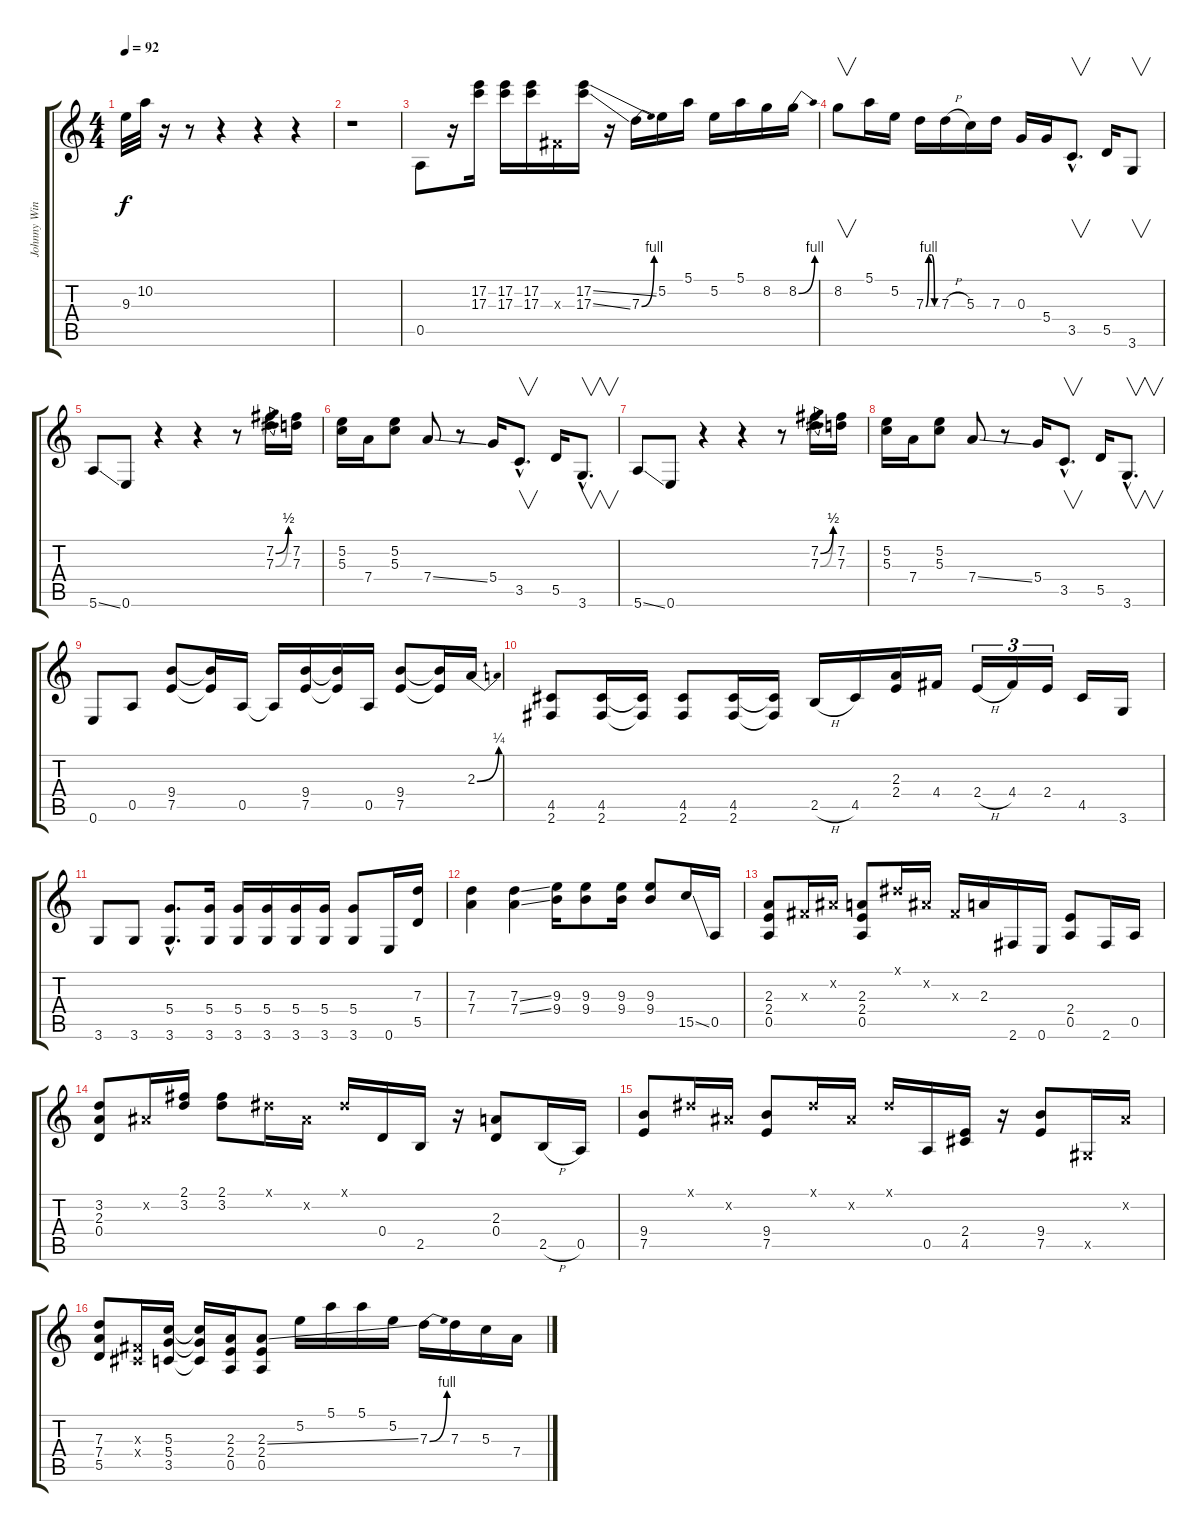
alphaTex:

\track ("Johnny Winters" "Johnny Win") {instrument distortionguitar}
\staff {score tabs}
\tuning (E4 B3 G3 D3 A2 E2) {hide}
\ts (4 4)
\tempo 92
\clef g2
\ks c
9.3.32{dy f instrument distortionguitar} 10.2.32 r.16 r.8 r.4 r.4 r.4 |
r.1 |
0.5.8 r.16 (17.2 17.3).16 (17.2 17.3).16 (17.2 17.3).16 -1.3{x}.16 (17.2{ss} 17.3{ss}).16 r.16 7.3{be (bend 0 0 60 4)}.16 5.2.16 5.1.16 5.2.16 5.1.16 8.2.16 8.2{be (bend 0 0 60 4)}.16 |
8.2.8{v} 5.1.16 5.2.16 7.3{be (custom 0 0 15 4 30 4 45 0 60 0)}.16 7.3{h}.16 5.3.16 7.3.16 0.3.16 5.4.16 3.5{hac}.8{v d} 5.5.16 3.6.8{v} |
5.6{ss}.8 0.6.8 r.4 r.4 r.8 (7.2{be (bend 0 0 60 2)} 7.3{be (bend 0 0 60 2)}).16 (7.2 7.3).16 |
(5.2 5.3).16 7.4.16 (5.2 5.3).8 7.4{ss}.8 r.8 5.4.16 3.5{hac}.8{v d} 5.5.16 3.6{hac}.8{v d} |
5.6{ss}.8 0.6.8 r.4 r.4 r.8 (7.2{be (bend 0 0 60 2)} 7.3{be (bend 0 0 60 2)}).16 (7.2 7.3).16 |
(5.2 5.3).16 7.4.16 (5.2 5.3).8 7.4{ss}.8 r.8 5.4.16 3.5{hac}.8{v d} 5.5.16 3.6{hac}.8{v d} |
0.6.8 0.5.8 (9.4 7.5).8 (9.4{t} 7.5{t}).16 0.5.16 0.5{t}.16 (9.4 7.5).16 (9.4{t} 7.5{t}).16 0.5.16 (9.4 7.5).8 (9.4{t} 7.5{t}).16 2.3{be (bend 0 0 60 1)}.16 |
(4.5 2.6).8 (4.5 2.6).16 (4.5{t} 2.6{t}).16 (4.5 2.6).8 (4.5 2.6).16 (4.5{t} 2.6{t}).16 2.5{h}.16 4.5.16 (2.3 2.4).16 4.4.16 2.4{h}.16{tu (3 2)} 4.4.16{tu (3 2)} 2.4.16{tu (3 2)} 4.5.16 3.6.16 |
3.6.8 3.6.8 (5.4{hac} 3.6{hac}).8{d} (5.4 3.6).16 (5.4 3.6).16 (5.4 3.6).16 (5.4 3.6).16 (5.4 3.6).16 (5.4 3.6).8 0.6.16 (7.3 5.5).16 |
(7.3 7.4).4 (7.3{ss} 7.4{ss}).4 (9.3 9.4).16 (9.3 9.4).8 (9.3 9.4).16 (9.3 9.4).8 15.5{ss}.16 0.5.16 |
(2.3 2.4 0.5).8 -1.3{x}.16 -1.2{x}.16 (2.3 2.4 0.5).8 -1.1{x}.16 -1.2{x}.16 -1.3{x}.16 2.3.16 2.6.16 0.6.16 (2.4 0.5).8 2.6.16 0.5.16 |
(3.2 2.3 0.4).8 -1.2{x}.16 (2.1 3.2).16 (2.1 3.2).8 -1.1{x}.16 -1.2{x}.16 -1.1{x}.16 0.4.16 2.5.16 r.16 (2.3 0.4).8 2.5{h}.16 0.5.16 |
(9.4 7.5).8 -1.1{x}.16 -1.2{x}.16 (9.4 7.5).8 -1.1{x}.16 -1.2{x}.16 -1.1{x}.16 0.5.16 (2.4 4.5).16 r.16 (9.4 7.5).8 -1.5{x}.16 -1.2{x}.16 |
(7.3 7.4 5.5).8 (-1.3{x} -1.4{x}).16 (5.3 5.4 3.5).16 (5.3{t} 5.4{t} 3.5{t}).16 (2.3 2.4 0.5).16 (2.3{ss} 2.4 0.5).8 5.2.16 5.1.16 5.1.16 5.2.16 7.3{be (bend 0 0 60 4)}.16 7.3.16 5.3.16 7.4.16
